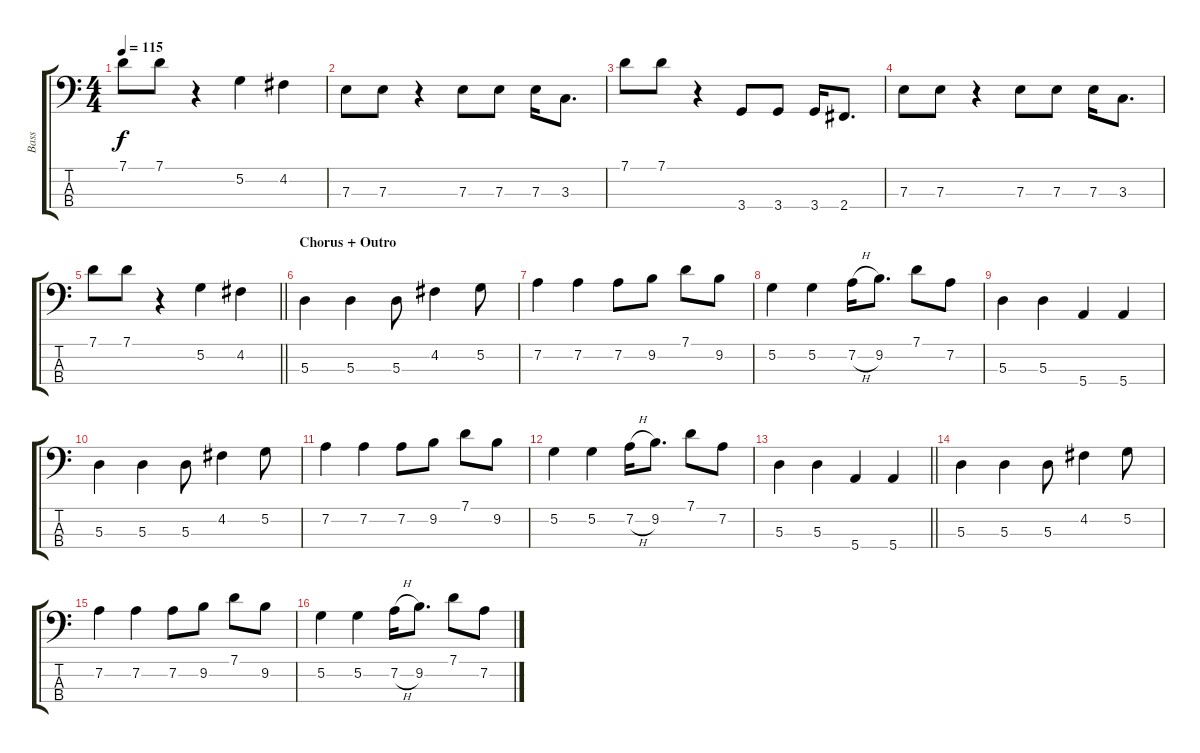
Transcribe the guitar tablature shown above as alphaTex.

\track ("Bass" "Bass") {instrument electricbassfinger}
\staff {score tabs}
\tuning (G2 D2 A1 E1) {hide}
\ts (4 4)
\tempo 115
\clef f4
\ks c
7.1.8{dy f} 7.1.8 r.4 5.2.4 4.2.4 |
7.3.8 7.3.8 r.4 7.3.8 7.3.8 7.3.16 3.3.8{d} |
7.1.8 7.1.8 r.4 3.4.8 3.4.8 3.4.16 2.4.8{d} |
7.3.8 7.3.8 r.4 7.3.8 7.3.8 7.3.16 3.3.8{d} |
\barLineRight lightlight
7.1.8 7.1.8 r.4 5.2.4 4.2.4 |
\section ("" "Chorus + Outro")
5.3.4 5.3.4 5.3.8 4.2.4 5.2.8 |
7.2.4 7.2.4 7.2.8 9.2.8 7.1.8 9.2.8 |
5.2.4 5.2.4 7.2{h}.16 9.2.8{d} 7.1.8 7.2.8 |
5.3.4 5.3.4 5.4.4 5.4.4 |
5.3.4 5.3.4 5.3.8 4.2.4 5.2.8 |
7.2.4 7.2.4 7.2.8 9.2.8 7.1.8 9.2.8 |
5.2.4 5.2.4 7.2{h}.16 9.2.8{d} 7.1.8 7.2.8 |
\barLineRight lightlight
5.3.4 5.3.4 5.4.4 5.4.4 |
5.3.4 5.3.4 5.3.8 4.2.4 5.2.8 |
7.2.4 7.2.4 7.2.8 9.2.8 7.1.8 9.2.8 |
5.2.4 5.2.4 7.2{h}.16 9.2.8{d} 7.1.8 7.2.8
